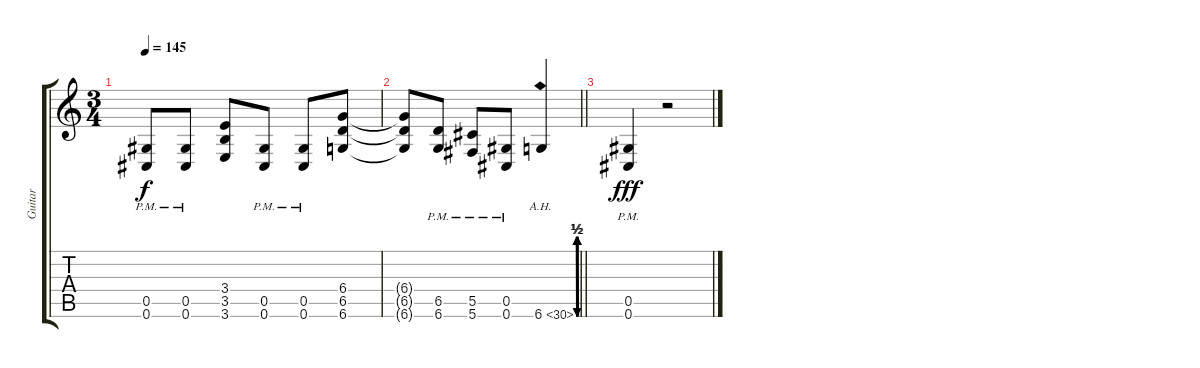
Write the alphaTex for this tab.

\track ("Guitar" "Guitar") {instrument distortionguitar}
\staff {score tabs}
\tuning (Eb4 Bb3 Gb3 Db3 Ab2 Db2) {hide}
\ts (3 4)
\tempo 145
\clef g2
\ks c
(0.5{pm} 0.6{pm}).8{dy f} (0.5{pm} 0.6{pm}).8 (3.4 3.5 3.6).8 (0.5{pm} 0.6{pm}).8 (0.5{pm} 0.6{pm}).8 (6.4 6.5 6.6).8 |
\barLineRight lightlight
(6.4{t} 6.5{t} 6.6{t}).8 (6.5{pm} 6.6{pm}).8 (5.5{pm} 5.6{pm}).8 (0.5{pm} 0.6{pm}).8 6.6{be (custom 0 0 15 2 30 0 39 2 50 0 60 2) ah 24}.4 |
(0.5{pm} 0.6).4{dy fff} r.2
